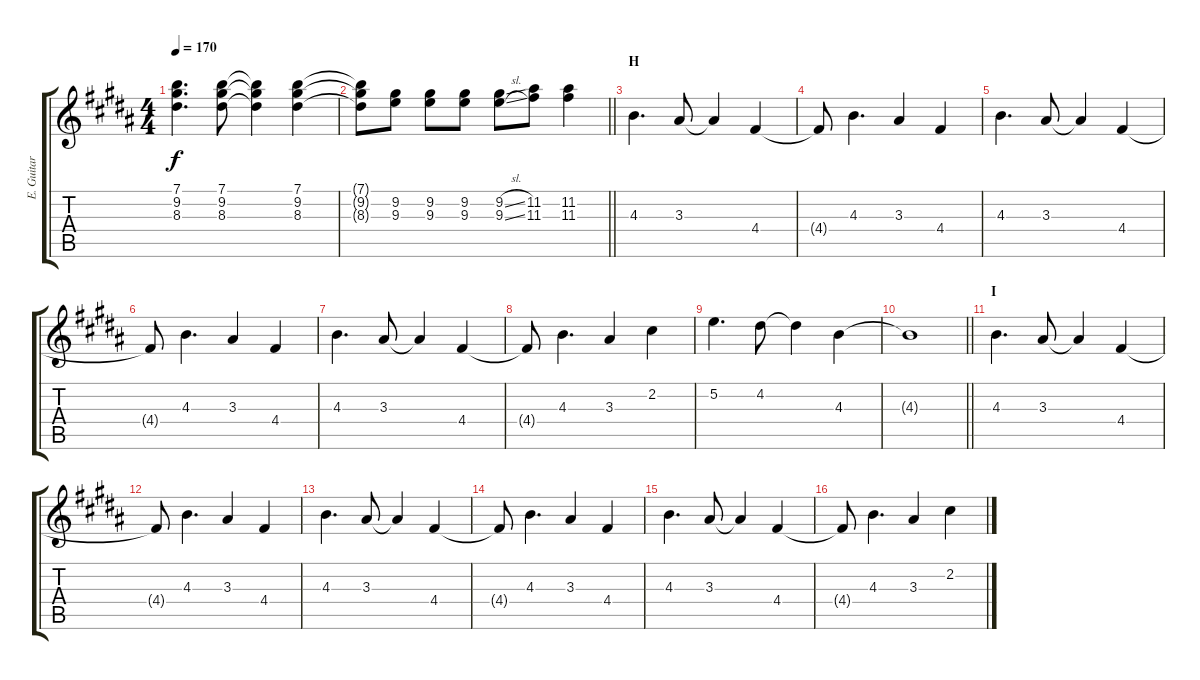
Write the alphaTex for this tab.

\track ("E. Guitar I" "E. Guitar ") {instrument overdrivenguitar}
\staff {score tabs}
\tuning (E4 B3 G3 D3 A2 E2) {hide}
\ts (4 4)
\tempo 170
\clef g2
\ks b
(7.1 9.2 8.3).4{d dy f} (7.1 9.2 8.3).8 (7.1{t} 9.2{t} 8.3{t}).4 (7.1 9.2 8.3).4 |
\barLineRight lightlight
(7.1{t} 9.2{t} 8.3{t}).8 (9.2 9.3).8 (9.2 9.3).8 (9.2 9.3).8 (9.2{sl} 9.3{sl}).8 (11.2 11.3).8 (11.2 11.3).4 |
\section ("" "H")
4.3.4{d} 3.3.8 3.3{t}.4 4.4.4 |
4.4{t}.8 4.3.4{d} 3.3.4 4.4.4 |
4.3.4{d} 3.3.8 3.3{t}.4 4.4.4 |
4.4{t}.8 4.3.4{d} 3.3.4 4.4.4 |
4.3.4{d} 3.3.8 3.3{t}.4 4.4.4 |
4.4{t}.8 4.3.4{d} 3.3.4 2.2.4 |
5.2.4{d} 4.2.8 4.2{t}.4 4.3.4 |
\barLineRight lightlight
4.3{t}.1 |
\section ("" "I")
4.3.4{d} 3.3.8 3.3{t}.4 4.4.4 |
4.4{t}.8 4.3.4{d} 3.3.4 4.4.4 |
4.3.4{d} 3.3.8 3.3{t}.4 4.4.4 |
4.4{t}.8 4.3.4{d} 3.3.4 4.4.4 |
4.3.4{d} 3.3.8 3.3{t}.4 4.4.4 |
4.4{t}.8 4.3.4{d} 3.3.4 2.2.4
